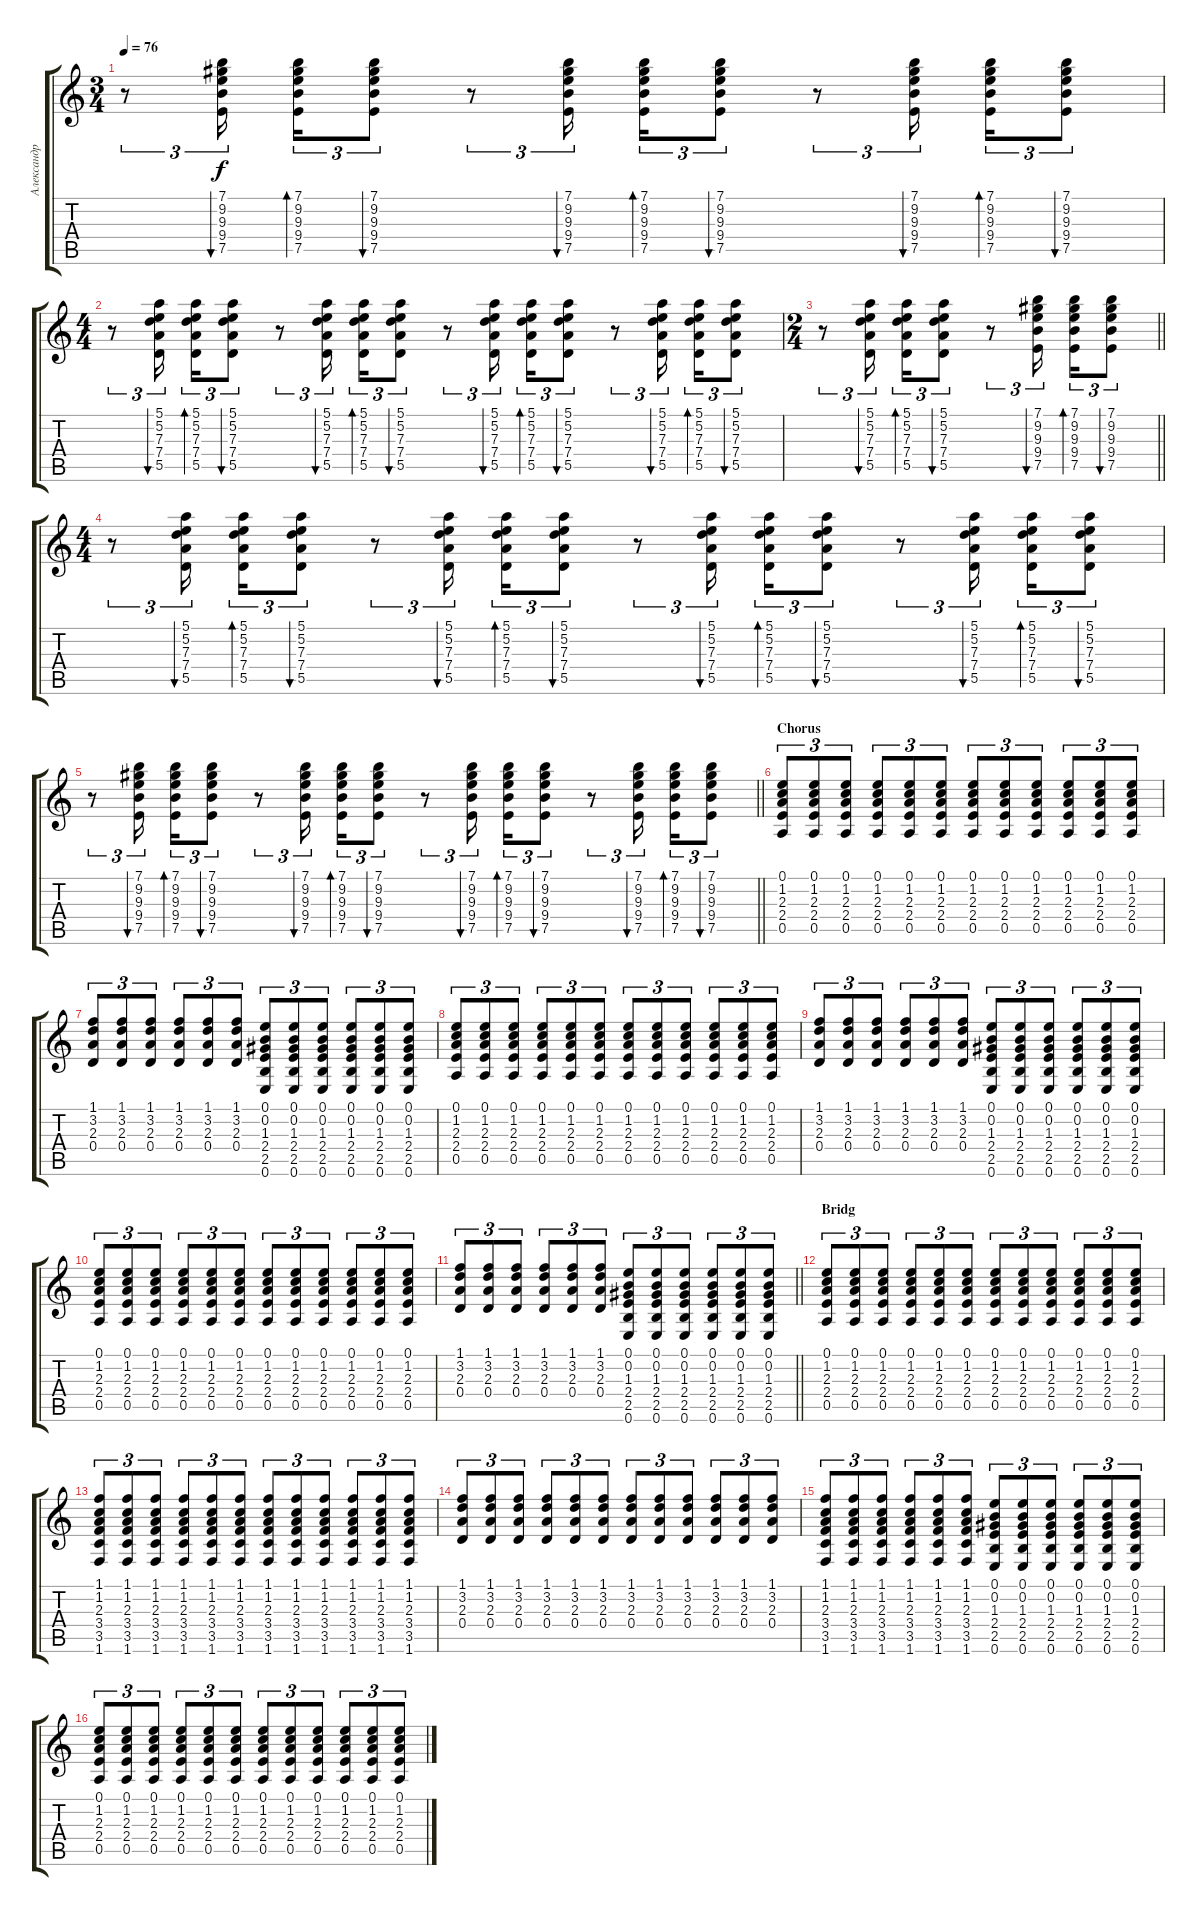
\track ("Александр Васильев" "Александр ") {instrument acousticguitarsteel}
\staff {score tabs}
\tuning (E4 B3 G3 D3 A2 E2) {hide}
\ts (3 4)
\tempo 76
\clef g2
\ks c
r.8{tu (3 2) dy f} (7.1 9.2 9.3 9.4 7.5).16{tu (3 2) bu 30 beam splitsecondary} (7.1 9.2 9.3 9.4 7.5).16{tu (3 2) bd 30} (7.1 9.2 9.3 9.4 7.5).8{tu (3 2) bu 30} r.8{tu (3 2)} (7.1 9.2 9.3 9.4 7.5).16{tu (3 2) bu 30 beam splitsecondary} (7.1 9.2 9.3 9.4 7.5).16{tu (3 2) bd 30} (7.1 9.2 9.3 9.4 7.5).8{tu (3 2) bu 30} r.8{tu (3 2)} (7.1 9.2 9.3 9.4 7.5).16{tu (3 2) bu 30 beam splitsecondary} (7.1 9.2 9.3 9.4 7.5).16{tu (3 2) bd 30} (7.1 9.2 9.3 9.4 7.5).8{tu (3 2) bu 30} |
\ts (4 4)
r.8{tu (3 2)} (5.1 5.2 7.3 7.4 5.5).16{tu (3 2) bu 30 beam splitsecondary} (5.1 5.2 7.3 7.4 5.5).16{tu (3 2) bd 30} (5.1 5.2 7.3 7.4 5.5).8{tu (3 2) bu 30} r.8{tu (3 2)} (5.1 5.2 7.3 7.4 5.5).16{tu (3 2) bu 30 beam splitsecondary} (5.1 5.2 7.3 7.4 5.5).16{tu (3 2) bd 30} (5.1 5.2 7.3 7.4 5.5).8{tu (3 2) bu 30} r.8{tu (3 2)} (5.1 5.2 7.3 7.4 5.5).16{tu (3 2) bu 30 beam splitsecondary} (5.1 5.2 7.3 7.4 5.5).16{tu (3 2) bd 30} (5.1 5.2 7.3 7.4 5.5).8{tu (3 2) bu 30} r.8{tu (3 2)} (5.1 5.2 7.3 7.4 5.5).16{tu (3 2) bu 30 beam splitsecondary} (5.1 5.2 7.3 7.4 5.5).16{tu (3 2) bd 30} (5.1 5.2 7.3 7.4 5.5).8{tu (3 2) bu 30} |
\ts (2 4)
\barLineRight lightlight
r.8{tu (3 2)} (5.1 5.2 7.3 7.4 5.5).16{tu (3 2) bu 30 beam splitsecondary} (5.1 5.2 7.3 7.4 5.5).16{tu (3 2) bd 30} (5.1 5.2 7.3 7.4 5.5).8{tu (3 2) bu 30} r.8{tu (3 2)} (7.1 9.2 9.3 9.4 7.5).16{tu (3 2) bu 30 beam splitsecondary} (7.1 9.2 9.3 9.4 7.5).16{tu (3 2) bd 30} (7.1 9.2 9.3 9.4 7.5).8{tu (3 2) bu 30} |
\ts (4 4)
r.8{tu (3 2)} (5.1 5.2 7.3 7.4 5.5).16{tu (3 2) bu 30 beam splitsecondary} (5.1 5.2 7.3 7.4 5.5).16{tu (3 2) bd 30} (5.1 5.2 7.3 7.4 5.5).8{tu (3 2) bu 30} r.8{tu (3 2)} (5.1 5.2 7.3 7.4 5.5).16{tu (3 2) bu 30 beam splitsecondary} (5.1 5.2 7.3 7.4 5.5).16{tu (3 2) bd 30} (5.1 5.2 7.3 7.4 5.5).8{tu (3 2) bu 30} r.8{tu (3 2)} (5.1 5.2 7.3 7.4 5.5).16{tu (3 2) bu 30 beam splitsecondary} (5.1 5.2 7.3 7.4 5.5).16{tu (3 2) bd 30} (5.1 5.2 7.3 7.4 5.5).8{tu (3 2) bu 30} r.8{tu (3 2)} (5.1 5.2 7.3 7.4 5.5).16{tu (3 2) bu 30 beam splitsecondary} (5.1 5.2 7.3 7.4 5.5).16{tu (3 2) bd 30} (5.1 5.2 7.3 7.4 5.5).8{tu (3 2) bu 30} |
\barLineRight lightlight
r.8{tu (3 2)} (7.1 9.2 9.3 9.4 7.5).16{tu (3 2) bu 30 beam splitsecondary} (7.1 9.2 9.3 9.4 7.5).16{tu (3 2) bd 30} (7.1 9.2 9.3 9.4 7.5).8{tu (3 2) bu 30} r.8{tu (3 2)} (7.1 9.2 9.3 9.4 7.5).16{tu (3 2) bu 30 beam splitsecondary} (7.1 9.2 9.3 9.4 7.5).16{tu (3 2) bd 30} (7.1 9.2 9.3 9.4 7.5).8{tu (3 2) bu 30} r.8{tu (3 2)} (7.1 9.2 9.3 9.4 7.5).16{tu (3 2) bu 30 beam splitsecondary} (7.1 9.2 9.3 9.4 7.5).16{tu (3 2) bd 30} (7.1 9.2 9.3 9.4 7.5).8{tu (3 2) bu 30} r.8{tu (3 2)} (7.1 9.2 9.3 9.4 7.5).16{tu (3 2) bu 30 beam splitsecondary} (7.1 9.2 9.3 9.4 7.5).16{tu (3 2) bd 30} (7.1 9.2 9.3 9.4 7.5).8{tu (3 2) bu 30} |
\section ("" "Chorus")
(0.1 1.2 2.3 2.4 0.5).8{tu (3 2)} (0.1 1.2 2.3 2.4 0.5).8{tu (3 2)} (0.1 1.2 2.3 2.4 0.5).8{tu (3 2)} (0.1 1.2 2.3 2.4 0.5).8{tu (3 2)} (0.1 1.2 2.3 2.4 0.5).8{tu (3 2)} (0.1 1.2 2.3 2.4 0.5).8{tu (3 2)} (0.1 1.2 2.3 2.4 0.5).8{tu (3 2)} (0.1 1.2 2.3 2.4 0.5).8{tu (3 2)} (0.1 1.2 2.3 2.4 0.5).8{tu (3 2)} (0.1 1.2 2.3 2.4 0.5).8{tu (3 2)} (0.1 1.2 2.3 2.4 0.5).8{tu (3 2)} (0.1 1.2 2.3 2.4 0.5).8{tu (3 2)} |
(1.1 3.2 2.3 0.4).8{tu (3 2)} (1.1 3.2 2.3 0.4).8{tu (3 2)} (1.1 3.2 2.3 0.4).8{tu (3 2)} (1.1 3.2 2.3 0.4).8{tu (3 2)} (1.1 3.2 2.3 0.4).8{tu (3 2)} (1.1 3.2 2.3 0.4).8{tu (3 2)} (0.1 0.2 1.3 2.4 2.5 0.6).8{tu (3 2)} (0.1 0.2 1.3 2.4 2.5 0.6).8{tu (3 2)} (0.1 0.2 1.3 2.4 2.5 0.6).8{tu (3 2)} (0.1 0.2 1.3 2.4 2.5 0.6).8{tu (3 2)} (0.1 0.2 1.3 2.4 2.5 0.6).8{tu (3 2)} (0.1 0.2 1.3 2.4 2.5 0.6).8{tu (3 2)} |
(0.1 1.2 2.3 2.4 0.5).8{tu (3 2)} (0.1 1.2 2.3 2.4 0.5).8{tu (3 2)} (0.1 1.2 2.3 2.4 0.5).8{tu (3 2)} (0.1 1.2 2.3 2.4 0.5).8{tu (3 2)} (0.1 1.2 2.3 2.4 0.5).8{tu (3 2)} (0.1 1.2 2.3 2.4 0.5).8{tu (3 2)} (0.1 1.2 2.3 2.4 0.5).8{tu (3 2)} (0.1 1.2 2.3 2.4 0.5).8{tu (3 2)} (0.1 1.2 2.3 2.4 0.5).8{tu (3 2)} (0.1 1.2 2.3 2.4 0.5).8{tu (3 2)} (0.1 1.2 2.3 2.4 0.5).8{tu (3 2)} (0.1 1.2 2.3 2.4 0.5).8{tu (3 2)} |
(1.1 3.2 2.3 0.4).8{tu (3 2)} (1.1 3.2 2.3 0.4).8{tu (3 2)} (1.1 3.2 2.3 0.4).8{tu (3 2)} (1.1 3.2 2.3 0.4).8{tu (3 2)} (1.1 3.2 2.3 0.4).8{tu (3 2)} (1.1 3.2 2.3 0.4).8{tu (3 2)} (0.1 0.2 1.3 2.4 2.5 0.6).8{tu (3 2)} (0.1 0.2 1.3 2.4 2.5 0.6).8{tu (3 2)} (0.1 0.2 1.3 2.4 2.5 0.6).8{tu (3 2)} (0.1 0.2 1.3 2.4 2.5 0.6).8{tu (3 2)} (0.1 0.2 1.3 2.4 2.5 0.6).8{tu (3 2)} (0.1 0.2 1.3 2.4 2.5 0.6).8{tu (3 2)} |
(0.1 1.2 2.3 2.4 0.5).8{tu (3 2)} (0.1 1.2 2.3 2.4 0.5).8{tu (3 2)} (0.1 1.2 2.3 2.4 0.5).8{tu (3 2)} (0.1 1.2 2.3 2.4 0.5).8{tu (3 2)} (0.1 1.2 2.3 2.4 0.5).8{tu (3 2)} (0.1 1.2 2.3 2.4 0.5).8{tu (3 2)} (0.1 1.2 2.3 2.4 0.5).8{tu (3 2)} (0.1 1.2 2.3 2.4 0.5).8{tu (3 2)} (0.1 1.2 2.3 2.4 0.5).8{tu (3 2)} (0.1 1.2 2.3 2.4 0.5).8{tu (3 2)} (0.1 1.2 2.3 2.4 0.5).8{tu (3 2)} (0.1 1.2 2.3 2.4 0.5).8{tu (3 2)} |
\barLineRight lightlight
(1.1 3.2 2.3 0.4).8{tu (3 2)} (1.1 3.2 2.3 0.4).8{tu (3 2)} (1.1 3.2 2.3 0.4).8{tu (3 2)} (1.1 3.2 2.3 0.4).8{tu (3 2)} (1.1 3.2 2.3 0.4).8{tu (3 2)} (1.1 3.2 2.3 0.4).8{tu (3 2)} (0.1 0.2 1.3 2.4 2.5 0.6).8{tu (3 2)} (0.1 0.2 1.3 2.4 2.5 0.6).8{tu (3 2)} (0.1 0.2 1.3 2.4 2.5 0.6).8{tu (3 2)} (0.1 0.2 1.3 2.4 2.5 0.6).8{tu (3 2)} (0.1 0.2 1.3 2.4 2.5 0.6).8{tu (3 2)} (0.1 0.2 1.3 2.4 2.5 0.6).8{tu (3 2)} |
\section ("" "Bridg")
(0.1 1.2 2.3 2.4 0.5).8{tu (3 2)} (0.1 1.2 2.3 2.4 0.5).8{tu (3 2)} (0.1 1.2 2.3 2.4 0.5).8{tu (3 2)} (0.1 1.2 2.3 2.4 0.5).8{tu (3 2)} (0.1 1.2 2.3 2.4 0.5).8{tu (3 2)} (0.1 1.2 2.3 2.4 0.5).8{tu (3 2)} (0.1 1.2 2.3 2.4 0.5).8{tu (3 2)} (0.1 1.2 2.3 2.4 0.5).8{tu (3 2)} (0.1 1.2 2.3 2.4 0.5).8{tu (3 2)} (0.1 1.2 2.3 2.4 0.5).8{tu (3 2)} (0.1 1.2 2.3 2.4 0.5).8{tu (3 2)} (0.1 1.2 2.3 2.4 0.5).8{tu (3 2)} |
(1.1 1.2 2.3 3.4 3.5 1.6).8{tu (3 2)} (1.1 1.2 2.3 3.4 3.5 1.6).8{tu (3 2)} (1.1 1.2 2.3 3.4 3.5 1.6).8{tu (3 2)} (1.1 1.2 2.3 3.4 3.5 1.6).8{tu (3 2)} (1.1 1.2 2.3 3.4 3.5 1.6).8{tu (3 2)} (1.1 1.2 2.3 3.4 3.5 1.6).8{tu (3 2)} (1.1 1.2 2.3 3.4 3.5 1.6).8{tu (3 2)} (1.1 1.2 2.3 3.4 3.5 1.6).8{tu (3 2)} (1.1 1.2 2.3 3.4 3.5 1.6).8{tu (3 2)} (1.1 1.2 2.3 3.4 3.5 1.6).8{tu (3 2)} (1.1 1.2 2.3 3.4 3.5 1.6).8{tu (3 2)} (1.1 1.2 2.3 3.4 3.5 1.6).8{tu (3 2)} |
(1.1 3.2 2.3 0.4).8{tu (3 2)} (1.1 3.2 2.3 0.4).8{tu (3 2)} (1.1 3.2 2.3 0.4).8{tu (3 2)} (1.1 3.2 2.3 0.4).8{tu (3 2)} (1.1 3.2 2.3 0.4).8{tu (3 2)} (1.1 3.2 2.3 0.4).8{tu (3 2)} (1.1 3.2 2.3 0.4).8{tu (3 2)} (1.1 3.2 2.3 0.4).8{tu (3 2)} (1.1 3.2 2.3 0.4).8{tu (3 2)} (1.1 3.2 2.3 0.4).8{tu (3 2)} (1.1 3.2 2.3 0.4).8{tu (3 2)} (1.1 3.2 2.3 0.4).8{tu (3 2)} |
(1.1 1.2 2.3 3.4 3.5 1.6).8{tu (3 2)} (1.1 1.2 2.3 3.4 3.5 1.6).8{tu (3 2)} (1.1 1.2 2.3 3.4 3.5 1.6).8{tu (3 2)} (1.1 1.2 2.3 3.4 3.5 1.6).8{tu (3 2)} (1.1 1.2 2.3 3.4 3.5 1.6).8{tu (3 2)} (1.1 1.2 2.3 3.4 3.5 1.6).8{tu (3 2)} (0.1 0.2 1.3 2.4 2.5 0.6).8{tu (3 2)} (0.1 0.2 1.3 2.4 2.5 0.6).8{tu (3 2)} (0.1 0.2 1.3 2.4 2.5 0.6).8{tu (3 2)} (0.1 0.2 1.3 2.4 2.5 0.6).8{tu (3 2)} (0.1 0.2 1.3 2.4 2.5 0.6).8{tu (3 2)} (0.1 0.2 1.3 2.4 2.5 0.6).8{tu (3 2)} |
(0.1 1.2 2.3 2.4 0.5).8{tu (3 2)} (0.1 1.2 2.3 2.4 0.5).8{tu (3 2)} (0.1 1.2 2.3 2.4 0.5).8{tu (3 2)} (0.1 1.2 2.3 2.4 0.5).8{tu (3 2)} (0.1 1.2 2.3 2.4 0.5).8{tu (3 2)} (0.1 1.2 2.3 2.4 0.5).8{tu (3 2)} (0.1 1.2 2.3 2.4 0.5).8{tu (3 2)} (0.1 1.2 2.3 2.4 0.5).8{tu (3 2)} (0.1 1.2 2.3 2.4 0.5).8{tu (3 2)} (0.1 1.2 2.3 2.4 0.5).8{tu (3 2)} (0.1 1.2 2.3 2.4 0.5).8{tu (3 2)} (0.1 1.2 2.3 2.4 0.5).8{tu (3 2)}
